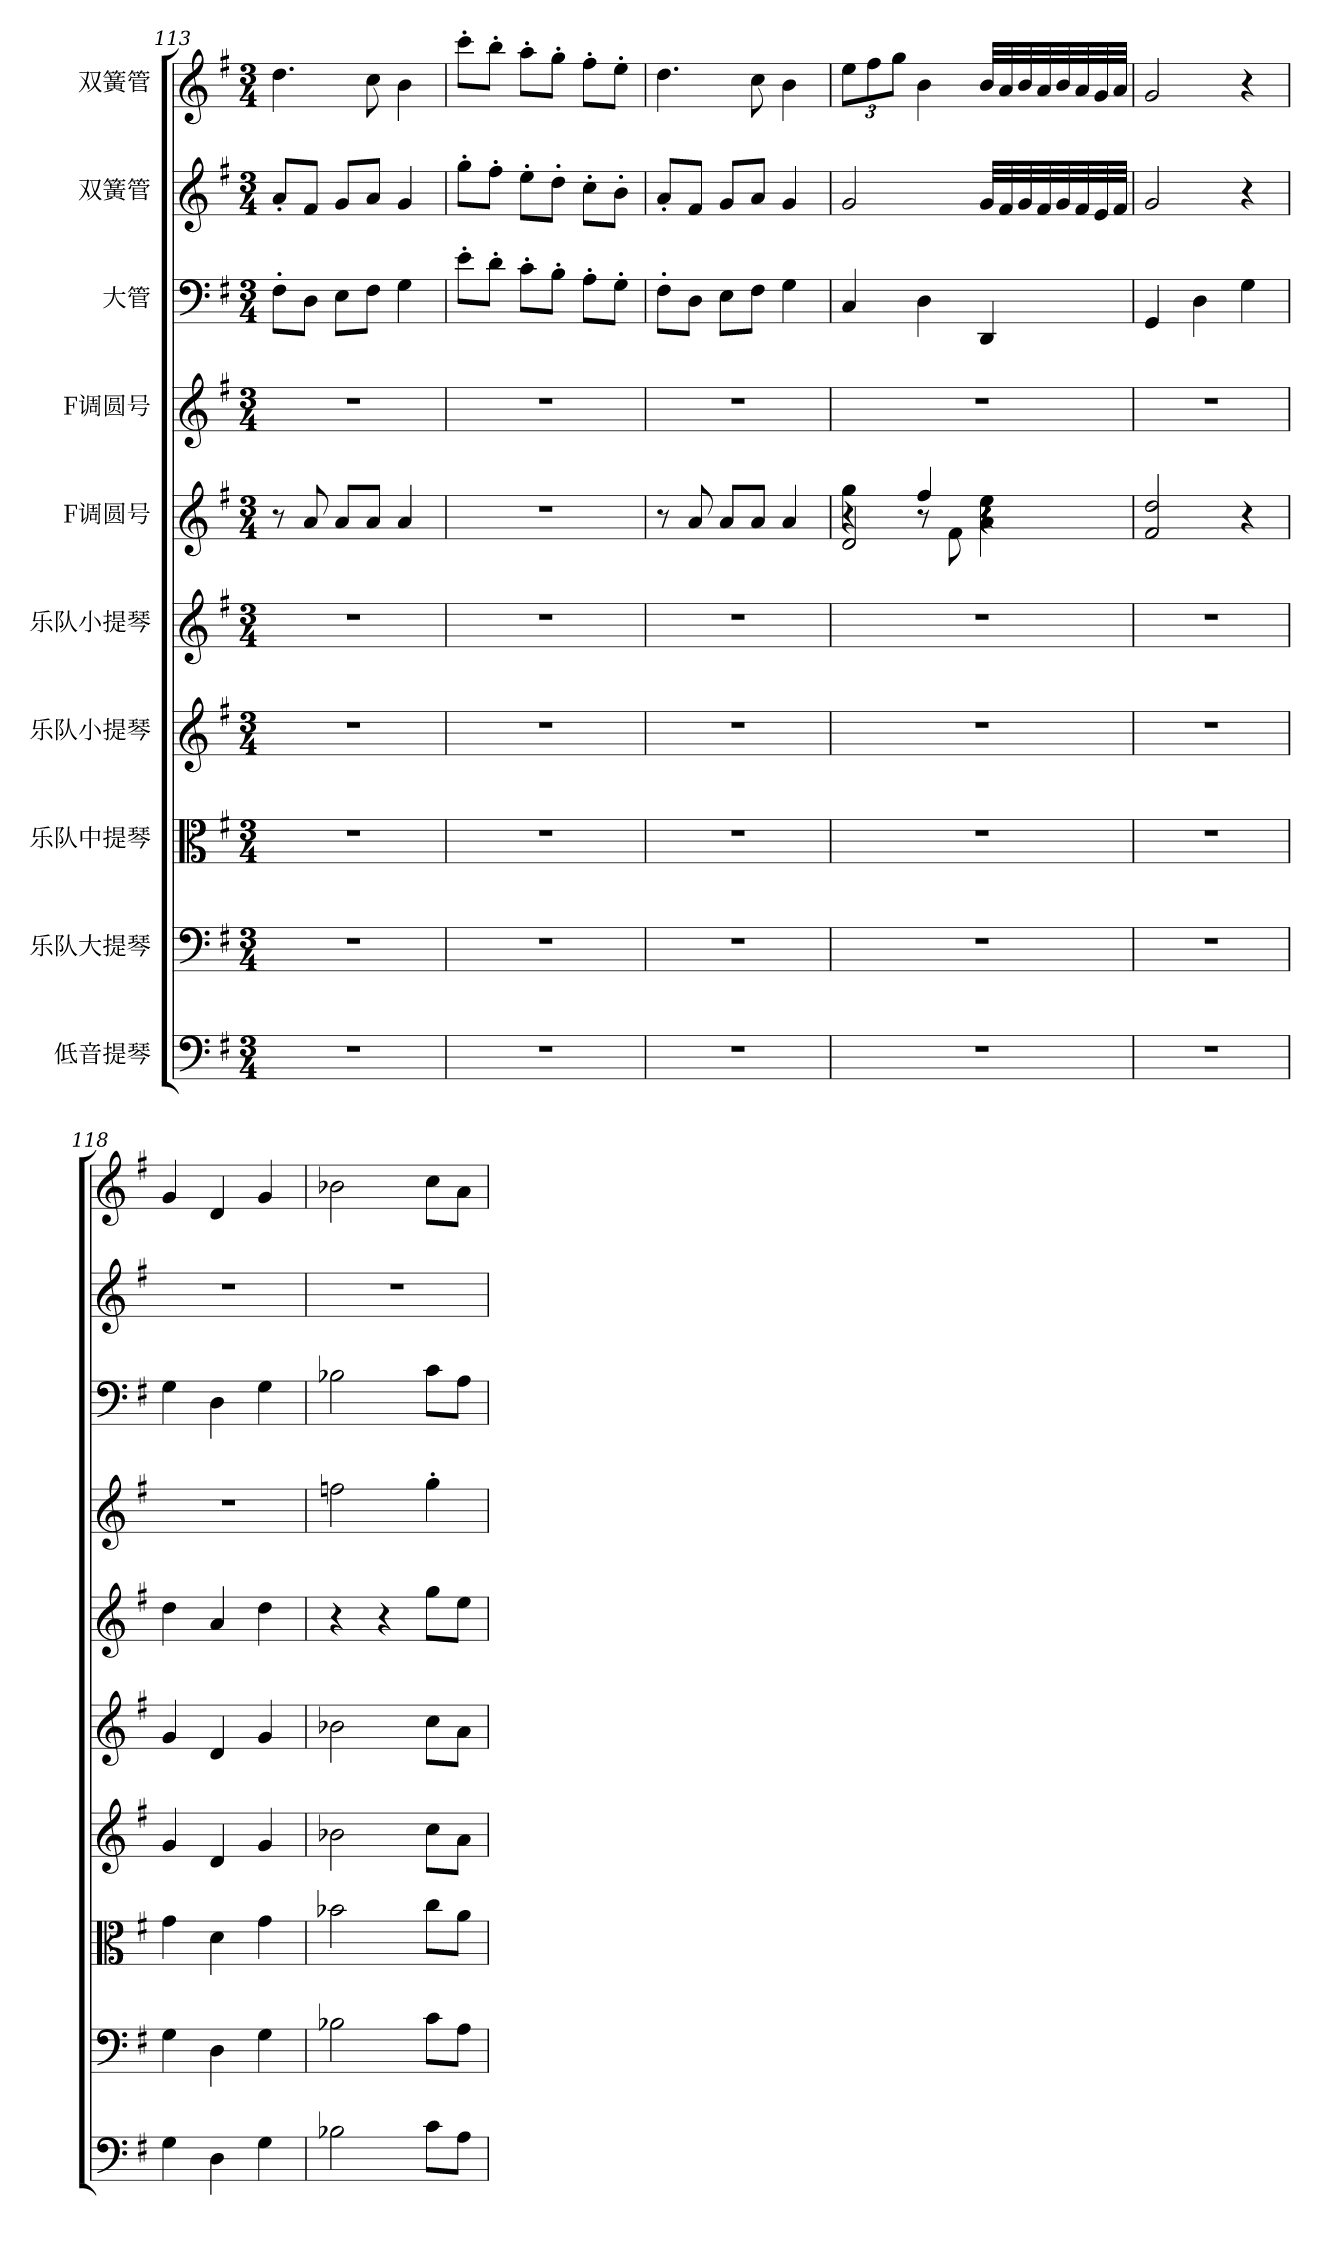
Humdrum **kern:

**kern	**kern	**kern	**kern	**kern	**kern	**kern	**kern	**kern	**kern
*part10	*part9	*part8	*part7	*part6	*part5	*part4	*part3	*part2	*part1
*staff10	*staff9	*staff8	*staff7	*staff6	*staff5	*staff4	*staff3	*staff2	*staff1
*I"低音提琴	*I"乐队大提琴	*I"乐队中提琴	*I"乐队小提琴	*I"乐队小提琴	*I"F调圆号	*I"F调圆号	*I"大管	*I"双簧管	*I"双簧管
*clefF4	*clefF4	*clefC3	*clefG2	*clefG2	*clefG2	*clefG2	*clefF4	*clefG2	*clefG2
*ITrd7c12	*	*	*	*	*ITrd4c7	*ITrd4c7	*	*	*
*k[f#]	*k[f#]	*k[f#]	*k[f#]	*k[f#]	*k[]	*k[]	*k[f#]	*k[f#]	*k[f#]
*M3/4	*M3/4	*M3/4	*M3/4	*M3/4	*M3/4	*M3/4	*M3/4	*M3/4	*M3/4
=113	=113	=113	=113	=113	=113	=113	=113	=113	=113
2.r	2.r	2.r	2.r	2.r	8r	2.r	8F#'\L	8a'/L	4.dd\
.	.	.	.	.	8d/	.	8D\J	8f#/J	.
.	.	.	.	.	8d/L	.	8E\L	8g/L	.
.	.	.	.	.	8d/J	.	8F#\J	8a/J	8cc\
.	.	.	.	.	4d/	.	4G\	4g/	4b\
=114	=114	=114	=114	=114	=114	=114	=114	=114	=114
2.r	2.r	2.r	2.r	2.r	2.r	2.r	8e'\L	8gg'\L	8ccc'\L
.	.	.	.	.	.	.	8d'\J	8ff#'\J	8bb'\J
.	.	.	.	.	.	.	8c'\L	8ee'\L	8aa'\L
.	.	.	.	.	.	.	8B'\J	8dd'\J	8gg'\J
.	.	.	.	.	.	.	8A'\L	8cc'\L	8ff#'\L
.	.	.	.	.	.	.	8G'\J	8b'\J	8ee'\J
=115	=115	=115	=115	=115	=115	=115	=115	=115	=115
2.r	2.r	2.r	2.r	2.r	8r	2.r	8F#'\L	8a'/L	4.dd\
.	.	.	.	.	8d/	.	8D\J	8f#/J	.
.	.	.	.	.	8d/L	.	8E\L	8g/L	.
.	.	.	.	.	8d/J	.	8F#\J	8a/J	8cc\
.	.	.	.	.	4d/	.	4G\	4g/	4b\
!!LO:PB:g=z
=116	=116	=116	=116	=116	=116	=116	=116	=116	=116
*	*	*	*	*	*^	*	*	*	*
*	*	*	*	*	*	*^	*	*	*	*
*	*	*	*	*	*	*	*	*	*	*	*Xbrackettup
2.r	2.r	2.r	2.r	2.r	4r	4cc\	2G/	2.r	4C/	2g/	12ee\L
.	.	.	.	.	.	.	.	.	.	.	12ff#\
.	.	.	.	.	.	.	.	.	.	.	12gg\J
*	*	*	*	*	*	*	*	*	*	*	*MM121
.	.	.	.	.	4b/	8r	.	.	4D\	.	4b\
.	.	.	.	.	.	8B\	.	.	.	.	.
*	*	*	*	*	*	*	*	*	*	*	*MM120
.	.	.	.	.	4r	4d\ 4a\	4r	.	4DD/	32g/LLL	32b/LLL
.	.	.	.	.	.	.	.	.	.	32f#/	32a/
.	.	.	.	.	.	.	.	.	.	32g/	32b/
.	.	.	.	.	.	.	.	.	.	32f#/	32a/
.	.	.	.	.	.	.	.	.	.	32g/	32b/
.	.	.	.	.	.	.	.	.	.	32f#/	32a/
.	.	.	.	.	.	.	.	.	.	32e/	32g/
.	.	.	.	.	.	.	.	.	.	32f#/JJJ	32a/JJJ
*	*	*	*	*	*v	*v	*v	*	*	*	*
=117	=117	=117	=117	=117	=117	=117	=117	=117	=117
*	*	*	*	*	*	*	*	*	*MM119
2.r	2.r	2.r	2.r	2.r	2B/ 2g/	2.r	4GG/	2g/	2g/
.	.	.	.	.	.	.	4D\	.	.
*	*	*	*	*	*	*	*	*	*MM117
.	.	.	.	.	4r	.	4G\	4r	4r
=118	=118	=118	=118	=118	=118	=118	=118	=118	=118
*	*	*	*	*	*	*	*	*	*MM128
4GG\	4G\	4g\	4g/	4g/	4g\	2.r	4G\	2.r	4g/
4DD\	4D\	4d\	4d/	4d/	4d/	.	4D\	.	4d/
4GG\	4G\	4g\	4g/	4g/	4g\	.	4G\	.	4g/
=119	=119	=119	=119	=119	=119	=119	=119	=119	=119
2BB-X\	2B-X\	2b-X\	2b-X\	2b-X\	4r	2b-X\	2B-X\	2.r	2b-X\
.	.	.	.	.	4r	.	.	.	.
8C\L	8c\L	8cc\L	8cc\L	8cc\L	8cc\L	4cc'\	8c\L	.	8cc\L
8AA\J	8A\J	8a\J	8a\J	8a\J	8a\J	.	8A\J	.	8a\J
=	=	=	=	=	=	=	=	=	=
*-	*-	*-	*-	*-	*-	*-	*-	*-	*-
